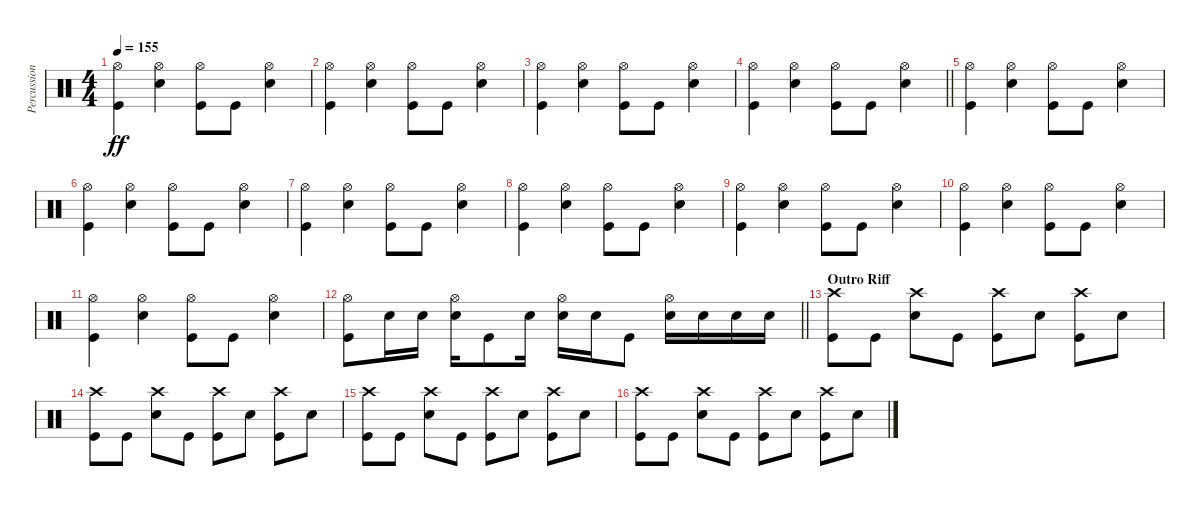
\track ("Percussions" "Percussion") {instrument percussion}
\staff {score}
\articulation defaults
\ts (4 4)
\tempo 155
\clef neutral
\ks c
("Hi-Hat (open)" "Kick (hit)").4{dy ff} ("Hi-Hat (open)" "Snare (hit) 2").4 ("Hi-Hat (open)" "Kick (hit)").8 "Kick (hit)".8 ("Hi-Hat (open)" "Snare (hit) 2").4 |
("Hi-Hat (open)" "Kick (hit)").4 ("Hi-Hat (open)" "Snare (hit) 2").4 ("Hi-Hat (open)" "Kick (hit)").8 "Kick (hit)".8 ("Hi-Hat (open)" "Snare (hit) 2").4 |
("Hi-Hat (open)" "Kick (hit)").4 ("Hi-Hat (open)" "Snare (hit) 2").4 ("Hi-Hat (open)" "Kick (hit)").8 "Kick (hit)".8 ("Hi-Hat (open)" "Snare (hit) 2").4 |
\barLineRight lightlight
("Hi-Hat (open)" "Kick (hit)").4 ("Hi-Hat (open)" "Snare (hit) 2").4 ("Hi-Hat (open)" "Kick (hit)").8 "Kick (hit)".8 ("Hi-Hat (open)" "Snare (hit) 2").4 |
("Hi-Hat (open)" "Kick (hit)").4 ("Hi-Hat (open)" "Snare (hit) 2").4 ("Hi-Hat (open)" "Kick (hit)").8 "Kick (hit)".8 ("Hi-Hat (open)" "Snare (hit) 2").4 |
("Hi-Hat (open)" "Kick (hit)").4 ("Hi-Hat (open)" "Snare (hit) 2").4 ("Hi-Hat (open)" "Kick (hit)").8 "Kick (hit)".8 ("Hi-Hat (open)" "Snare (hit) 2").4 |
("Hi-Hat (open)" "Kick (hit)").4 ("Hi-Hat (open)" "Snare (hit) 2").4 ("Hi-Hat (open)" "Kick (hit)").8 "Kick (hit)".8 ("Hi-Hat (open)" "Snare (hit) 2").4 |
("Hi-Hat (open)" "Kick (hit)").4 ("Hi-Hat (open)" "Snare (hit) 2").4 ("Hi-Hat (open)" "Kick (hit)").8 "Kick (hit)".8 ("Hi-Hat (open)" "Snare (hit) 2").4 |
("Hi-Hat (open)" "Kick (hit)").4 ("Hi-Hat (open)" "Snare (hit) 2").4 ("Hi-Hat (open)" "Kick (hit)").8 "Kick (hit)".8 ("Hi-Hat (open)" "Snare (hit) 2").4 |
("Hi-Hat (open)" "Kick (hit)").4 ("Hi-Hat (open)" "Snare (hit) 2").4 ("Hi-Hat (open)" "Kick (hit)").8 "Kick (hit)".8 ("Hi-Hat (open)" "Snare (hit) 2").4 |
("Hi-Hat (open)" "Kick (hit)").4 ("Hi-Hat (open)" "Snare (hit) 2").4 ("Hi-Hat (open)" "Kick (hit)").8 "Kick (hit)".8 ("Hi-Hat (open)" "Snare (hit) 2").4 |
\barLineRight lightlight
("Hi-Hat (open)" "Kick (hit)").8 "Snare (hit) 2".16 "Snare (hit) 2".16 ("Hi-Hat (open)" "Snare (hit) 2").16 "Kick (hit)".8 "Snare (hit) 2".16 ("Hi-Hat (open)" "Snare (hit) 2").16 "Snare (hit) 2".16 "Kick (hit)".8 ("Hi-Hat (open)" "Snare (hit) 2").16 "Snare (hit) 2".16 "Snare (hit) 2".16 "Snare (hit) 2".16 |
\section ("" "Outro Riff")
("Crash high (hit)" "Kick (hit)").8 "Kick (hit)".8 ("Crash high (hit)" "Snare (hit) 2").8 "Kick (hit)".8 ("Crash high (hit)" "Kick (hit)").8 "Snare (hit) 2".8 ("Crash high (hit)" "Kick (hit)").8 "Snare (hit) 2".8 |
("Crash high (hit)" "Kick (hit)").8 "Kick (hit)".8 ("Crash high (hit)" "Snare (hit) 2").8 "Kick (hit)".8 ("Crash high (hit)" "Kick (hit)").8 "Snare (hit) 2".8 ("Crash high (hit)" "Kick (hit)").8 "Snare (hit) 2".8 |
("Crash high (hit)" "Kick (hit)").8 "Kick (hit)".8 ("Crash high (hit)" "Snare (hit) 2").8 "Kick (hit)".8 ("Crash high (hit)" "Kick (hit)").8 "Snare (hit) 2".8 ("Crash high (hit)" "Kick (hit)").8 "Snare (hit) 2".8 |
("Crash high (hit)" "Kick (hit)").8 "Kick (hit)".8 ("Crash high (hit)" "Snare (hit) 2").8 "Kick (hit)".8 ("Crash high (hit)" "Kick (hit)").8 "Snare (hit) 2".8 ("Crash high (hit)" "Kick (hit)").8 "Snare (hit) 2".8
